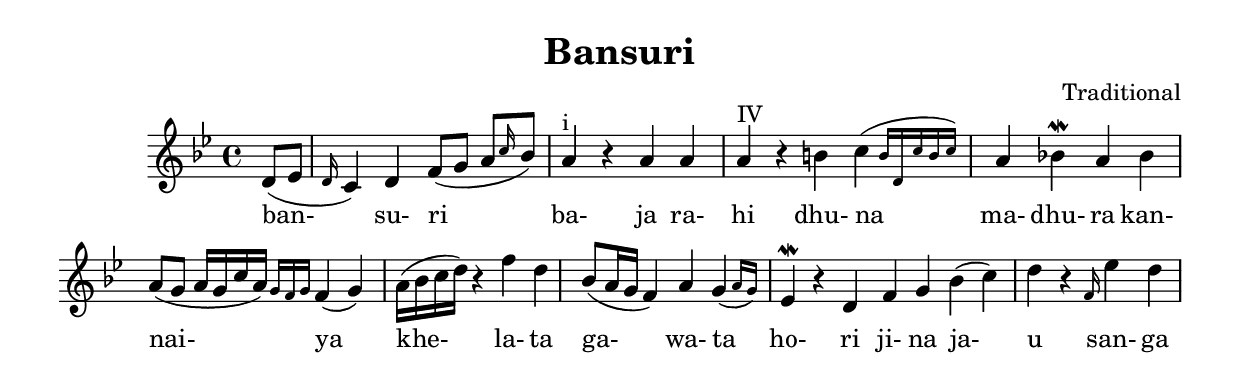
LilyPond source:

#(ly:set-option 'midi-extension "mid")
\version "2.12.3"
\include "english.ly"
\header{
title = "Bansuri"
composer = "Traditional"
}
%{

%}
melody = {
\clef treble
\key c \phrygian
\cadenzaOn


 \bar "|:"  c'8[( df'8] \bar "|"  \grace {c'16}bf4) c'4 ef'8[( f'8] \afterGrace g'8[{bf'16} af'8]) \bar "|"  g'4^"i" r4 g'4 g'4 \bar "|"  g'4^"IV" r4 a'4 \afterGrace bf'4({a'16[ c'16 bf'16 a'16 bf'16])} \bar "|"  
 \grace s64   g'4 af'4\mordent g'4 af'4 \bar "|"  g'8[( f'8] g'16[ f'16 bf'16 g'16]) \grace {f'16[ ef'16 f'16]}ef'4( f'4) \bar "|"  g'16[( af'16 bf'16 c''16]) r4 ef''4 c''4 \bar "|"  
 \grace s64   af'8[( g'16 f'16] ef'4) g'4 \afterGrace f'4({g'16[ f'16])} \bar "|"  df'4\mordent r4 c'4 \bar ":|"  
 \grace s64   ef'4 f'4 af'4( bf'4) \bar "|"  c''4 r4 \grace {ef'16}df''4 c''4 \bar "|"  
 
}


text = \lyricmode {
ban-   su- ri    ba- ja ra- hi dhu- na ma- dhu- ra kan- nai-      ya  khe-    la- ta ga-    wa- ta ho- ri ji- na ja-  u san- ga 
}

\score{
\transpose c' d'
<<
\new Voice = "one" {
\melody
}
\new Lyrics \lyricsto "one" \text
>>
\layout {
\context {
\Score
}
}
\midi {
\context {
\Score
tempoWholesPerMinute = #(ly:make-moment 200 4)
}
}
}